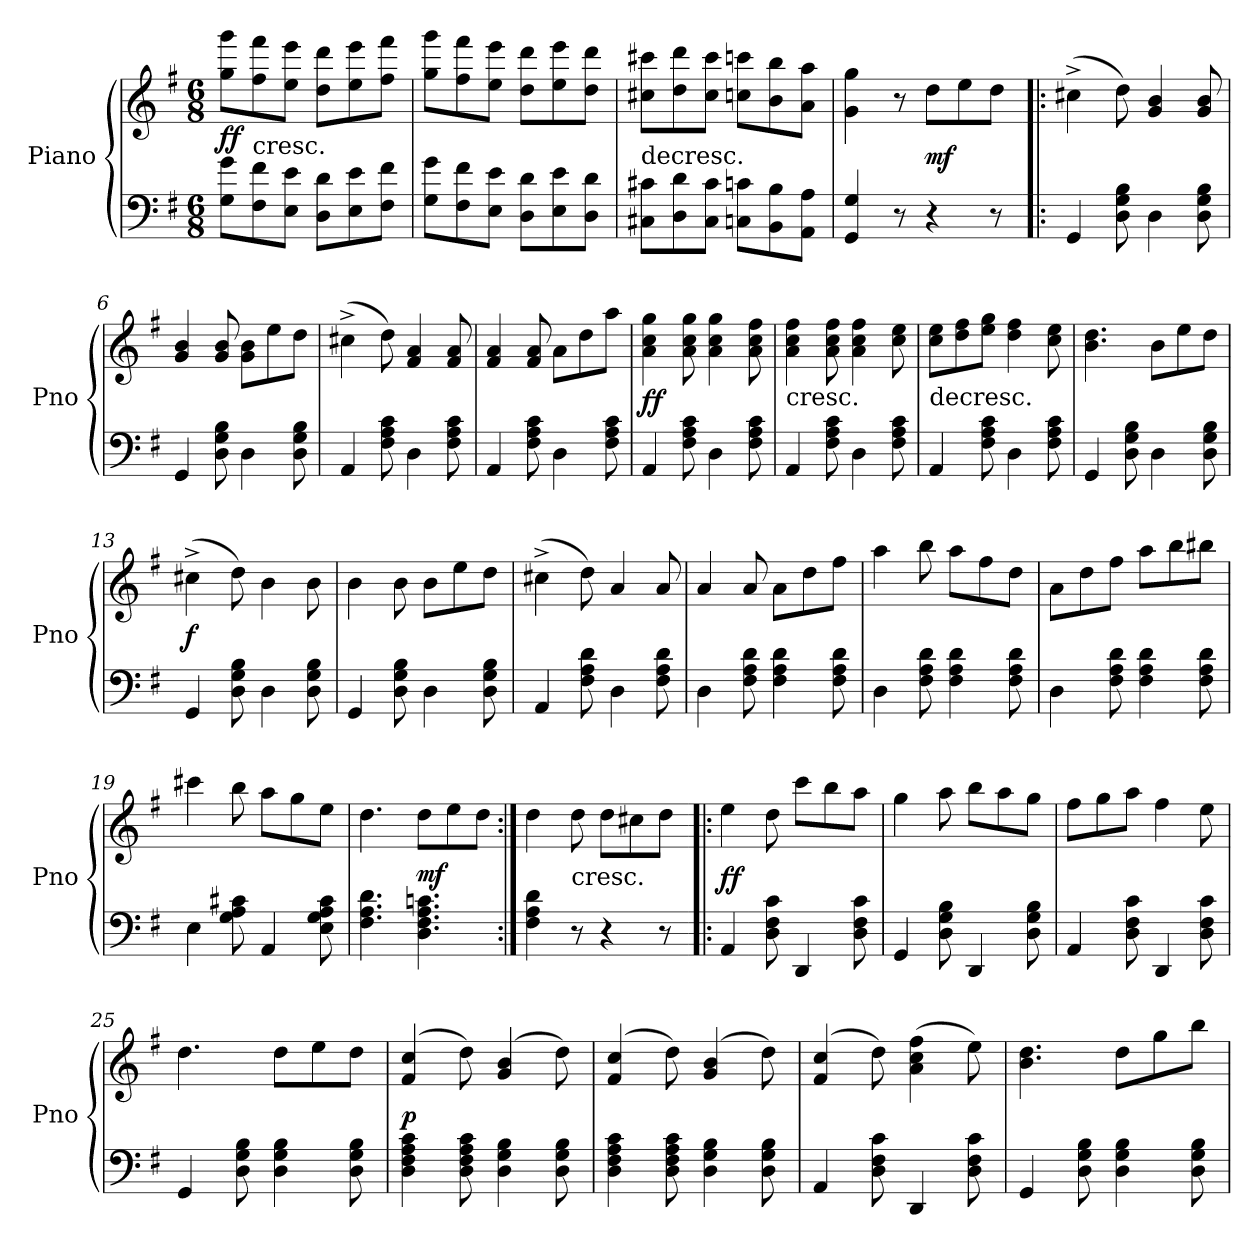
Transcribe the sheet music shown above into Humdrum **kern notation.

**kern	**kern	**dynam
*part1	*part1	*part1
*staff2	*staff1	*staff1/2
*I"Piano	*	*
*I'Pno	*	*
*clefF4	*clefG2	*
*k[f#]	*k[f#]	*
*G:	*G:	*
*M6/8	*M6/8	*
*MM180	*MM180	*
=1	=1	=1
8G\ 8g\L	8gg\ 8ggg\L	ff
!	!LO:TX:c:t=cresc.	!
8F#\ 8f#\	8ff#\ 8fff#\	.
8E\ 8e\J	8ee\ 8eee\J	.
8D\ 8d\L	8dd\ 8ddd\L	.
8E\ 8e\	8ee\ 8eee\	.
8F#\ 8f#\J	8ff#\ 8fff#\J	.
=2	=2	=2
8G\ 8g\L	8gg\ 8ggg\L	.
8F#\ 8f#\	8ff#\ 8fff#\	.
8E\ 8e\J	8ee\ 8eee\J	.
8D\ 8d\L	8dd\ 8ddd\L	.
8E\ 8e\	8ee\ 8eee\	.
8D\ 8d\J	8dd\ 8ddd\J	.
=3	=3	=3
!	!LO:TX:c:t=decresc.	!
8C#X\ 8c#X\L	8cc#X\ 8ccc#X\L	.
8D\ 8d\	8dd\ 8ddd\	.
8C#\ 8c#\J	8cc#\ 8ccc#\J	.
8Cn\ 8cn\L	8ccn\ 8cccn\L	.
8BB\ 8B\	8b\ 8bb\	.
8AA\ 8A\J	8a\ 8aa\J	.
=4	=4	=4
4GG/ 4G/	4g\ 4gg\	.
8r	8r	.
4r	8dd\L	mf
.	8ee\	.
8r	8dd\J	.
=5!|:	=5!|:	=5!|:
4GG/	(4cc#X^\	.
8D\ 8G\ 8B\	8dd\)	.
4D\	4g/ 4b/	.
8D\ 8G\ 8B\	8g/ 8b/	.
=6	=6	=6
4GG/	4g/ 4b/	.
8D\ 8G\ 8B\	8g/ 8b/	.
4D\	8g\ 8b\L	.
.	8ee\	.
8D\ 8G\ 8B\	8dd\J	.
=7	=7	=7
4AA/	(4cc#X^\	.
8F#\ 8A\ 8c\	8dd\)	.
4D\	4f#/ 4a/	.
8F#\ 8A\ 8c\	8f#/ 8a/	.
=8	=8	=8
4AA/	4f#/ 4a/	.
8F#\ 8A\ 8c\	8f#/ 8a/	.
4D\	8a\L	.
.	8dd\	.
8F#\ 8A\ 8c\	8aa\J	.
=9	=9	=9
4AA/	4a\ 4cc\ 4gg\	ff
8F#\ 8A\ 8c\	8a\ 8cc\ 8gg\	.
4D\	4a\ 4cc\ 4gg\	.
8F#\ 8A\ 8c\	8a\ 8cc\ 8ff#\	.
=10	=10	=10
!	!LO:TX:c:t=cresc.	!
4AA/	4a\ 4cc\ 4ff#\	.
8F#\ 8A\ 8c\	8a\ 8cc\ 8ff#\	.
4D\	4a\ 4cc\ 4ff#\	.
8F#\ 8A\ 8c\	8cc\ 8ee\	.
=11	=11	=11
!	!LO:TX:c:t=decresc.	!
4AA/	8cc\ 8ee\L	.
.	8dd\ 8ff#\	.
8F#\ 8A\ 8c\	8ee\ 8gg\J	.
4D\	4dd\ 4ff#\	.
8F#\ 8A\ 8c\	8cc\ 8ee\	.
=12	=12	=12
4GG/	4.b\ 4.dd\	.
8D\ 8G\ 8B\	.	.
4D\	8b\L	.
.	8ee\	.
8D\ 8G\ 8B\	8dd\J	.
=13	=13	=13
4GG/	(4cc#X^\	f
8D\ 8G\ 8B\	8dd\)	.
4D\	4b\	.
8D\ 8G\ 8B\	8b\	.
=14	=14	=14
4GG/	4b\	.
8D\ 8G\ 8B\	8b\	.
4D\	8b\L	.
.	8ee\	.
8D\ 8G\ 8B\	8dd\J	.
=15	=15	=15
4AA/	(4cc#X^\	.
8F#\ 8A\ 8d\	8dd\)	.
4D\	4a/	.
8F#\ 8A\ 8d\	8a/	.
=16	=16	=16
4D\	4a/	.
8F#\ 8A\ 8d\	8a/	.
4F#\ 4A\ 4d\	8a\L	.
.	8dd\	.
8F#\ 8A\ 8d\	8ff#\J	.
=17	=17	=17
4D\	4aa\	.
8F#\ 8A\ 8d\	8bb\	.
4F#\ 4A\ 4d\	8aa\L	.
.	8ff#\	.
8F#\ 8A\ 8d\	8dd\J	.
=18	=18	=18
4D\	8a\L	.
.	8dd\	.
8F#\ 8A\ 8d\	8ff#\J	.
4F#\ 4A\ 4d\	8aa\L	.
.	8bb\	.
8F#\ 8A\ 8d\	8bb#X\J	.
=19	=19	=19
4E\	4ccc#X\	.
8G\ 8A\ 8c#X\	8bb\	.
4AA/	8aa\L	.
.	8gg\	.
8E\ 8G\ 8A\ 8c#\	8ee\J	.
=20	=20	=20
4.F#\ 4.A\ 4.d\	4.dd\	.
4.D\ 4.F#\ 4.A\ 4.cn\	8dd\L	mf
.	8ee\	.
.	8dd\J	.
=21:|!	=21:|!	=21:|!
4F#\ 4A\ 4d\	4dd\	.
!	!LO:TX:c:t=cresc.	!
8r	8dd\	.
4r	8dd\L	.
.	8cc#X\	.
8r	8dd\J	.
=22!|:	=22!|:	=22!|:
4AA/	4ee\	ff
8D\ 8F#\ 8c\	8dd\	.
4DD/	8ccc\L	.
.	8bb\	.
8D\ 8F#\ 8c\	8aa\J	.
=23	=23	=23
4GG/	4gg\	.
8D\ 8G\ 8B\	8aa\	.
4DD/	8bb\L	.
.	8aa\	.
8D\ 8G\ 8B\	8gg\J	.
=24	=24	=24
4AA/	8ff#\L	.
.	8gg\	.
8D\ 8F#\ 8c\	8aa\J	.
4DD/	4ff#\	.
8D\ 8F#\ 8c\	8ee\	.
=25	=25	=25
4GG/	4.dd\	.
8D\ 8G\ 8B\	.	.
4D\ 4G\ 4B\	8dd\L	.
.	8ee\	.
8D\ 8G\ 8B\	8dd\J	.
=26	=26	=26
4D\ 4F#\ 4A\ 4c\	(4f#/ 4cc/	p
8D\ 8F#\ 8A\ 8c\	8dd\)	.
4D\ 4G\ 4B\	(4g/ 4b/	.
8D\ 8G\ 8B\	8dd\)	.
=27	=27	=27
4D\ 4F#\ 4A\ 4c\	(4f#/ 4cc/	.
8D\ 8F#\ 8A\ 8c\	8dd\)	.
4D\ 4G\ 4B\	(4g/ 4b/	.
8D\ 8G\ 8B\	8dd\)	.
=28	=28	=28
4AA/	(4f#/ 4cc/	.
8D\ 8F#\ 8c\	8dd\)	.
4DD/	(4a\ 4cc\ 4ff#\	.
8D\ 8F#\ 8c\	8ee\)	.
=29	=29	=29
4GG/	4.b\ 4.dd\	.
8D\ 8G\ 8B\	.	.
4D\ 4G\ 4B\	8dd\L	.
.	8gg\	.
8D\ 8G\ 8B\	8bb\J	.
=	=	=
*-	*-	*-
